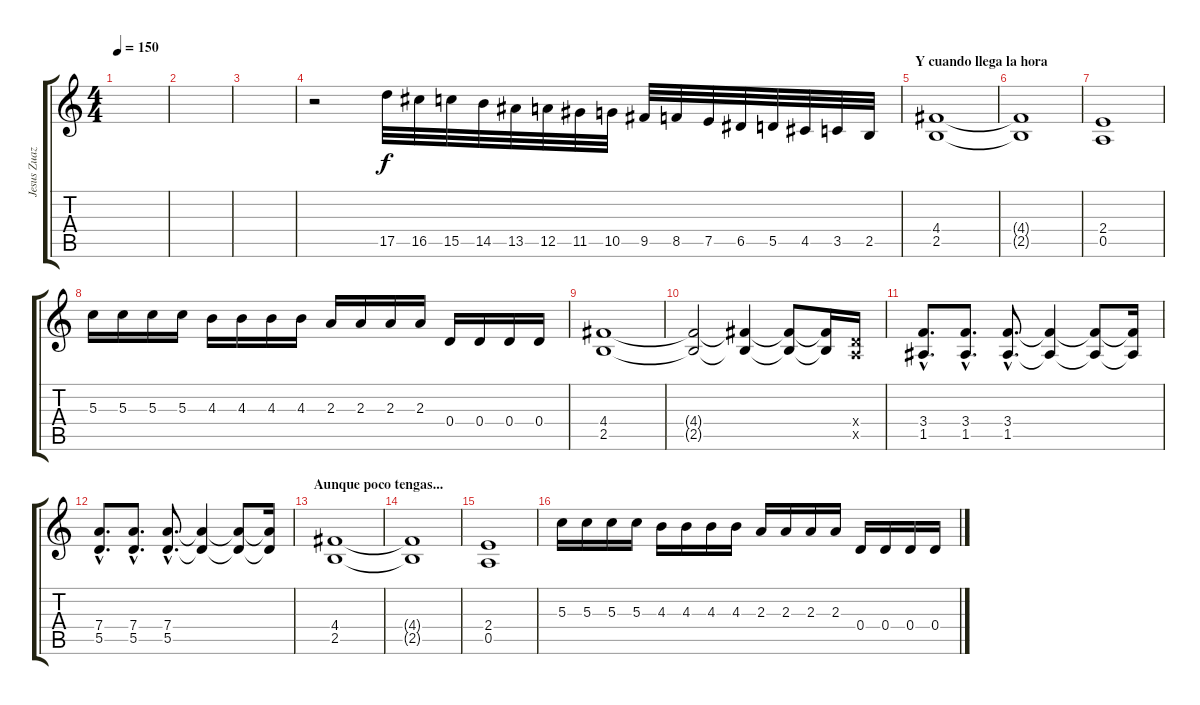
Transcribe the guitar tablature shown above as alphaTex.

\track ("Jesus Zuazo" "Jesus Zuaz") {instrument distortionguitar}
\staff {score tabs}
\tuning (E4 B3 G3 D3 A2 E2) {hide}
\ts (4 4)
\tempo 150
\clef g2
\ks c
|
|
|
r.2 17.5.32 16.5.32 15.5.32 14.5.32 13.5.32 12.5.32 11.5.32 10.5.32 9.5.32 8.5.32 7.5.32 6.5.32 5.5.32 4.5.32 3.5.32 2.5.32 |
\section ("" "Y cuando llega la hora")
(4.4 2.5).1 |
(4.4{t} 2.5{t}).1 |
(2.4 0.5).1 |
5.3.16 5.3.16 5.3.16 5.3.16 4.3.16 4.3.16 4.3.16 4.3.16 2.3.16 2.3.16 2.3.16 2.3.16 0.4.16 0.4.16 0.4.16 0.4.16 |
(4.4 2.5).1 |
(4.4{t} 2.5{t}).2 (4.4{t} 2.5{t}).4 (4.4{t} 2.5{t}).8 (4.4{t} 2.5{t}).16 (0.4{x} 0.5{x}).16 |
(3.4{hac} 1.5{hac}).8{d} (3.4{hac} 1.5{hac}).8{d} (3.4{hac} 1.5{hac}).8{d} (3.4{t} 1.5{t}).4 (3.4{t} 1.5{t}).8 (3.4{t} 1.5{t}).16 |
(7.4{hac} 5.5{hac}).8{d} (7.4{hac} 5.5{hac}).8{d} (7.4{hac} 5.5{hac}).8{d} (7.4{t} 5.5{t}).4 (7.4{t} 5.5{t}).8 (7.4{t} 5.5{t}).16 |
\section ("" "Aunque poco tengas...")
(4.4 2.5).1 |
(4.4{t} 2.5{t}).1 |
(2.4 0.5).1 |
5.3.16 5.3.16 5.3.16 5.3.16 4.3.16 4.3.16 4.3.16 4.3.16 2.3.16 2.3.16 2.3.16 2.3.16 0.4.16 0.4.16 0.4.16 0.4.16
